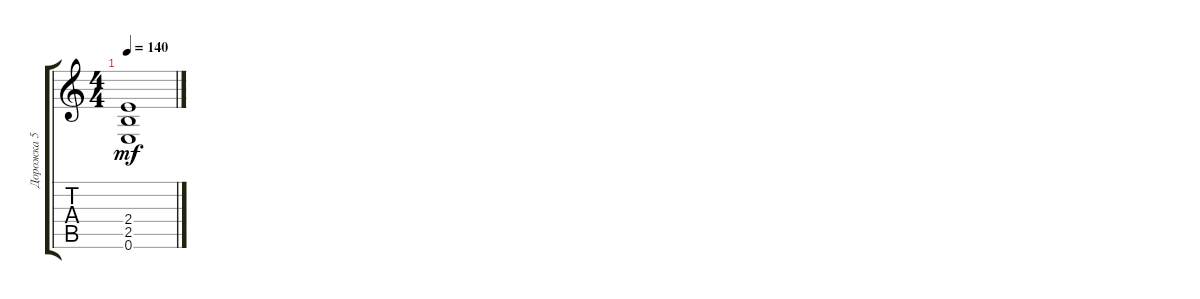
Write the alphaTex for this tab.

\track ("Дорожка 5" "Дорожка 5") {instrument distortionguitar}
\staff {score tabs}
\tuning (E4 B3 G3 D3 A2 E2) {hide}
\ts (4 4)
\tempo 140
\clef g2
\ks c
(2.4 2.5 0.6).1{dy mf}
